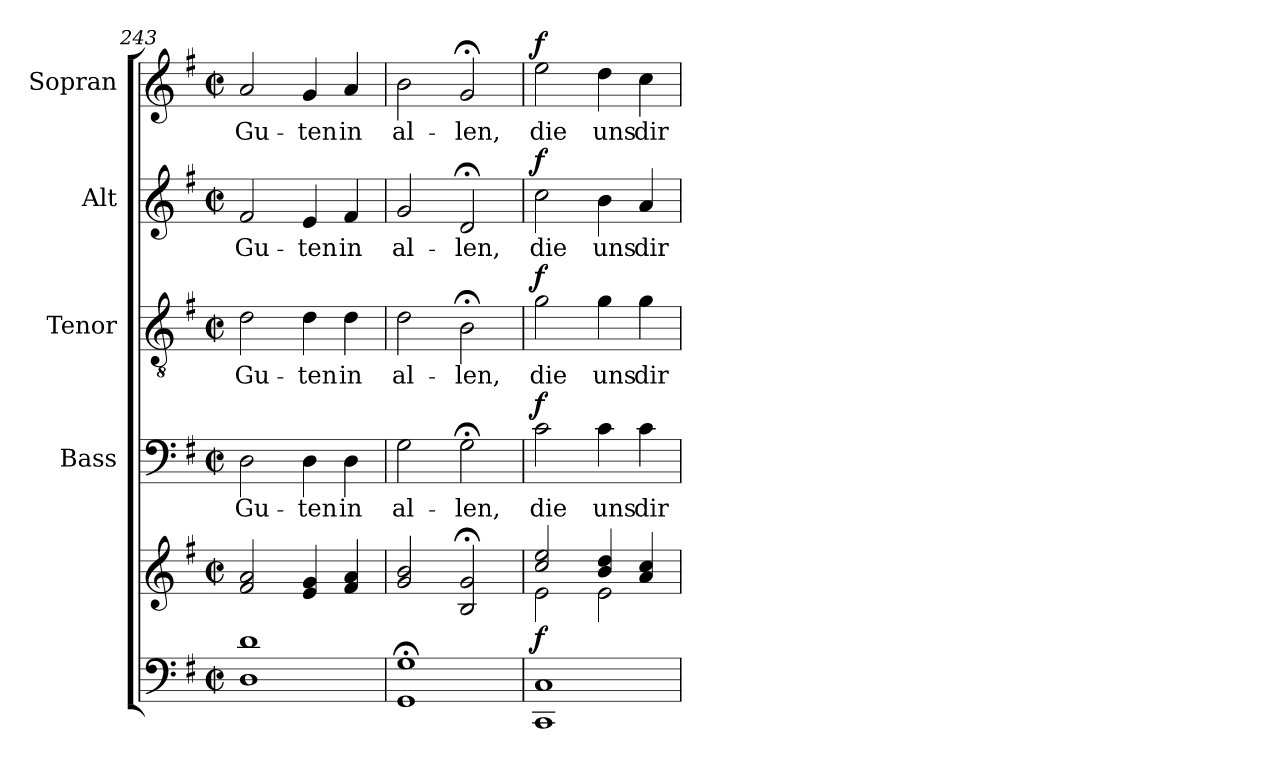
**kern	**kern	**dynam	**kern	**text	**dynam	**kern	**text	**dynam	**kern	**text	**dynam	**kern	**text	**dynam
*part5	*part5	*part5	*part4	*part4	*part4	*part3	*part3	*part3	*part2	*part2	*part2	*part1	*part1	*part1
*staff6	*staff5	*staff5/6	*staff4	*staff4	*staff4	*staff3	*staff3	*staff3	*staff2	*staff2	*staff2	*staff1	*staff1	*staff1
*	*	*	*I"Bass	*	*	*I"Tenor	*	*	*I"Alt	*	*	*I"Sopran	*	*
*	*	*	*I'B.	*	*	*I'T.	*	*	*I'A.	*	*	*I'S.	*	*
*clefF4	*clefG2	*	*clefF4	*	*	*clefGv2	*	*	*clefG2	*	*	*clefG2	*	*
*k[f#]	*k[f#]	*	*k[f#]	*	*	*k[f#]	*	*	*k[f#]	*	*	*k[f#]	*	*
*G:	*G:	*	*G:	*	*	*G:	*	*	*G:	*	*	*G:	*	*
*M2/2	*M2/2	*	*M2/2	*	*	*M2/2	*	*	*M2/2	*	*	*M2/2	*	*
*met(c|)	*met(c|)	*	*met(c|)	*	*	*met(c|)	*	*	*met(c|)	*	*	*met(c|)	*	*
=243	=243	=243	=243	=243	=243	=243	=243	=243	=243	=243	=243	=243	=243	=243
!	!	!	!	!LO:LY:b	!	!	!LO:LY:b	!	!	!LO:LY:b	!	!	!LO:LY:b	!
1D 1d	2f#/ 2a/	.	2D\	Gu-	.	2d\	Gu-	.	2f#/	Gu-	.	2a/	Gu-	.
!	!	!	!	!LO:LY:b	!	!	!LO:LY:b	!	!	!LO:LY:b	!	!	!LO:LY:b	!
.	4e/ 4g/	.	4D\	-ten	.	4d\	-ten	.	4e/	-ten	.	4g/	-ten	.
!	!	!	!	!LO:LY:b	!	!	!LO:LY:b	!	!	!LO:LY:b	!	!	!LO:LY:b	!
.	4f#/ 4a/	.	4D\	in	.	4d\	in	.	4f#/	in	.	4a/	in	.
!!LO:PB:g=z
=244	=244	=244	=244	=244	=244	=244	=244	=244	=244	=244	=244	=244	=244	=244
!	!	!	!	!LO:LY:b	!	!	!LO:LY:b	!	!	!LO:LY:b	!	!	!LO:LY:b	!
1GG; 1G;	2g/ 2b/	.	2G\	al-	.	2d\	al-	.	2g/	al-	.	2b\	al-	.
!	!	!	!	!LO:LY:b	!	!	!LO:LY:b	!	!	!LO:LY:b	!	!	!LO:LY:b	!
.	2B/;< 2g/;<	.	2G;<\	-len,	.	2B;<\	-len,	.	2d;</	-len,	.	2g;</	-len,	.
=245	=245	=245	=245	=245	=245	=245	=245	=245	=245	=245	=245	=245	=245	=245
*	*^	*	*	*	*	*	*	*	*	*	*	*	*	*
!	!	!	!LO:DY:b	!	!LO:LY:b	!LO:DY:a	!	!LO:LY:b	!LO:DY:a	!	!LO:LY:b	!LO:DY:a	!	!LO:LY:b	!LO:DY:a
1CC 1C	2cc/ 2ee/	2e\	f	2c\	die	f	2g\	die	f	2cc\	die	f	2ee\	die	f
!	!	!	!	!	!LO:LY:b	!	!	!LO:LY:b	!	!	!LO:LY:b	!	!	!LO:LY:b	!
.	4b/ 4dd/	2e\	.	4c\	uns	.	4g\	uns	.	4b\	uns	.	4dd\	uns	.
!	!	!	!	!	!LO:LY:b	!	!	!LO:LY:b	!	!	!LO:LY:b	!	!	!LO:LY:b	!
.	4a/ 4cc/	.	.	4c\	dir	.	4g\	dir	.	4a/	dir	.	4cc\	dir	.
*	*v	*v	*	*	*	*	*	*	*	*	*	*	*	*	*
=	=	=	=	=	=	=	=	=	=	=	=	=	=	=
*-	*-	*-	*-	*-	*-	*-	*-	*-	*-	*-	*-	*-	*-	*-
